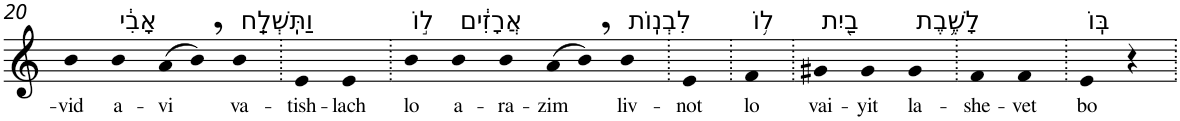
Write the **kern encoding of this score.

**kern	**text
*part1	*part1
*staff1	*staff1
*I"Piano	*
*I'Pno	*
!!LO:PB:g=z
*clefG2	*
*k[]	*
=20	=20
!	!LO:LY:b
4b	-vid
!LO:TX:a:t=אָבִ֔י	!
!	!LO:LY:b
4b	a-
!	!LO:LY:b
(>8a	-vi
8b,)	.
!LO:TX:a:t=וַתִּֽשְׁלַֽח	!
!	!LO:LY:b
4b	va-
=21.	=21.
!	!LO:LY:b
4e	-tish-
!	!LO:LY:b
4e	-lach
=22.	=22.
!LO:TX:a:t=ל֣וֹ	!
!	!LO:LY:b
4b	lo
!LO:TX:a:t=אֲרָזִ֔ים	!
!	!LO:LY:b
4b	a-
!	!LO:LY:b
4b	-ra-
!	!LO:LY:b
(>8a	-zim
8b,)	.
!LO:TX:a:t=לִבְנֽוֹת	!
!	!LO:LY:b
4b	liv-
=23.	=23.
!	!LO:LY:b
4e	-not
=24.	=24.
!LO:TX:a:t=ל֥וֹ	!
!	!LO:LY:b
4f	lo
=25.	=25.
!LO:TX:a:t=בַ֖יִת	!
!	!LO:LY:b
4g#X	vai-
!	!LO:LY:b
4g#	-yit
!LO:TX:a:t=לָשֶׁ֥בֶת	!
!	!LO:LY:b
4g#	la-
=26.	=26.
!	!LO:LY:b
4f	-she-
!	!LO:LY:b
4f	-vet
=27.	=27.
!LO:TX:a:t=בּֽוֹ	!
!	!LO:LY:b
4e	bo
4r	.
=.	=.
*-	*-
